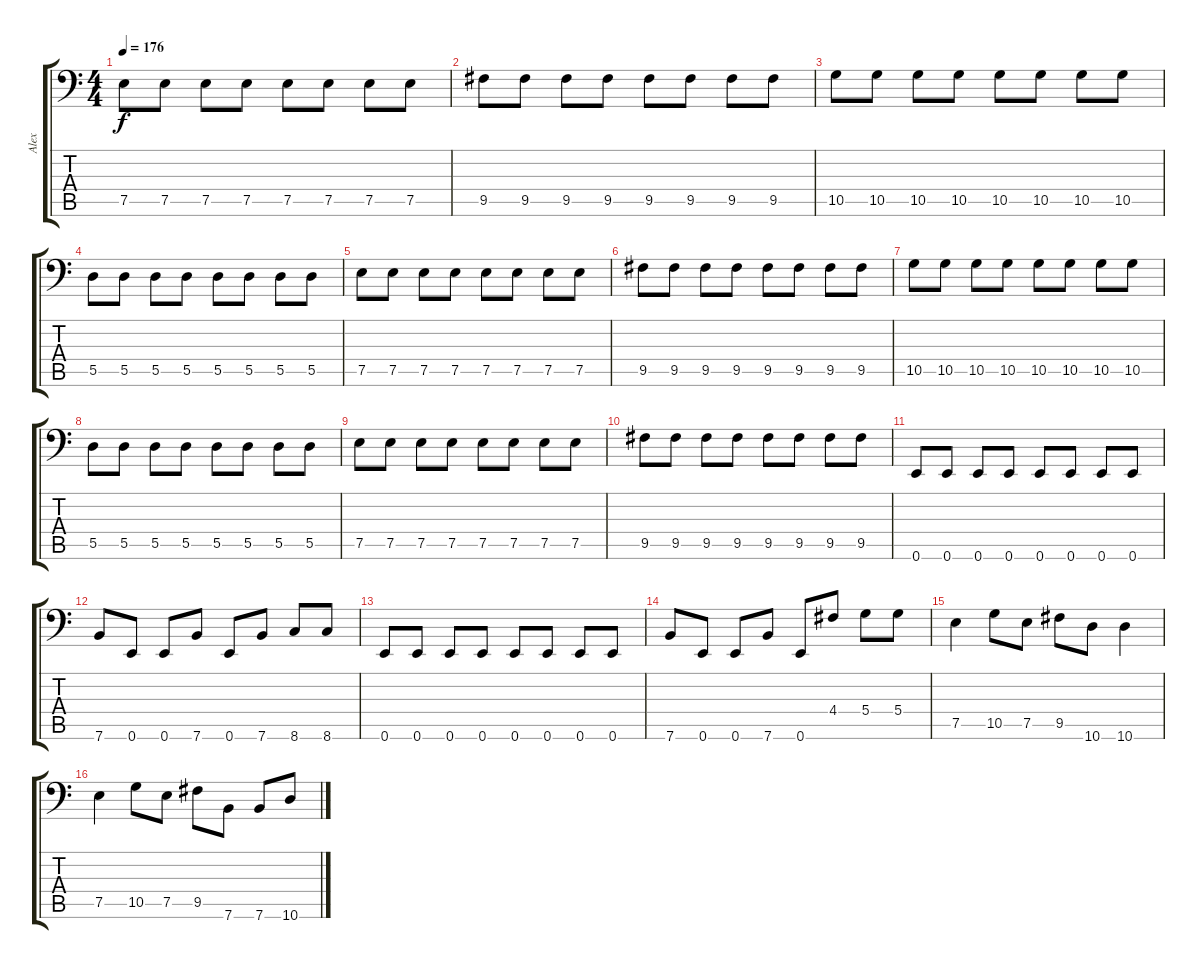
\track ("Alex" "Alex") {instrument slapbass1}
\staff {score tabs}
\tuning (E3 B2 G2 D2 A1 E1) {hide}
\ts (4 4)
\tempo 176
\clef f4
\ks c
7.5.8{dy f} 7.5.8 7.5.8 7.5.8 7.5.8 7.5.8 7.5.8 7.5.8 |
9.5.8 9.5.8 9.5.8 9.5.8 9.5.8 9.5.8 9.5.8 9.5.8 |
10.5.8 10.5.8 10.5.8 10.5.8 10.5.8 10.5.8 10.5.8 10.5.8 |
5.5.8 5.5.8 5.5.8 5.5.8 5.5.8 5.5.8 5.5.8 5.5.8 |
7.5.8 7.5.8 7.5.8 7.5.8 7.5.8 7.5.8 7.5.8 7.5.8 |
9.5.8 9.5.8 9.5.8 9.5.8 9.5.8 9.5.8 9.5.8 9.5.8 |
10.5.8 10.5.8 10.5.8 10.5.8 10.5.8 10.5.8 10.5.8 10.5.8 |
5.5.8 5.5.8 5.5.8 5.5.8 5.5.8 5.5.8 5.5.8 5.5.8 |
7.5.8 7.5.8 7.5.8 7.5.8 7.5.8 7.5.8 7.5.8 7.5.8 |
9.5.8 9.5.8 9.5.8 9.5.8 9.5.8 9.5.8 9.5.8 9.5.8 |
0.6.8 0.6.8 0.6.8 0.6.8 0.6.8 0.6.8 0.6.8 0.6.8 |
7.6.8 0.6.8 0.6.8 7.6.8 0.6.8 7.6.8 8.6.8 8.6.8 |
0.6.8 0.6.8 0.6.8 0.6.8 0.6.8 0.6.8 0.6.8 0.6.8 |
7.6.8 0.6.8 0.6.8 7.6.8 0.6.8 4.4.8 5.4.8 5.4.8 |
7.5.4 10.5.8 7.5.8 9.5.8 10.6.8 10.6.4 |
7.5.4 10.5.8 7.5.8 9.5.8 7.6.8 7.6.8 10.6.8
